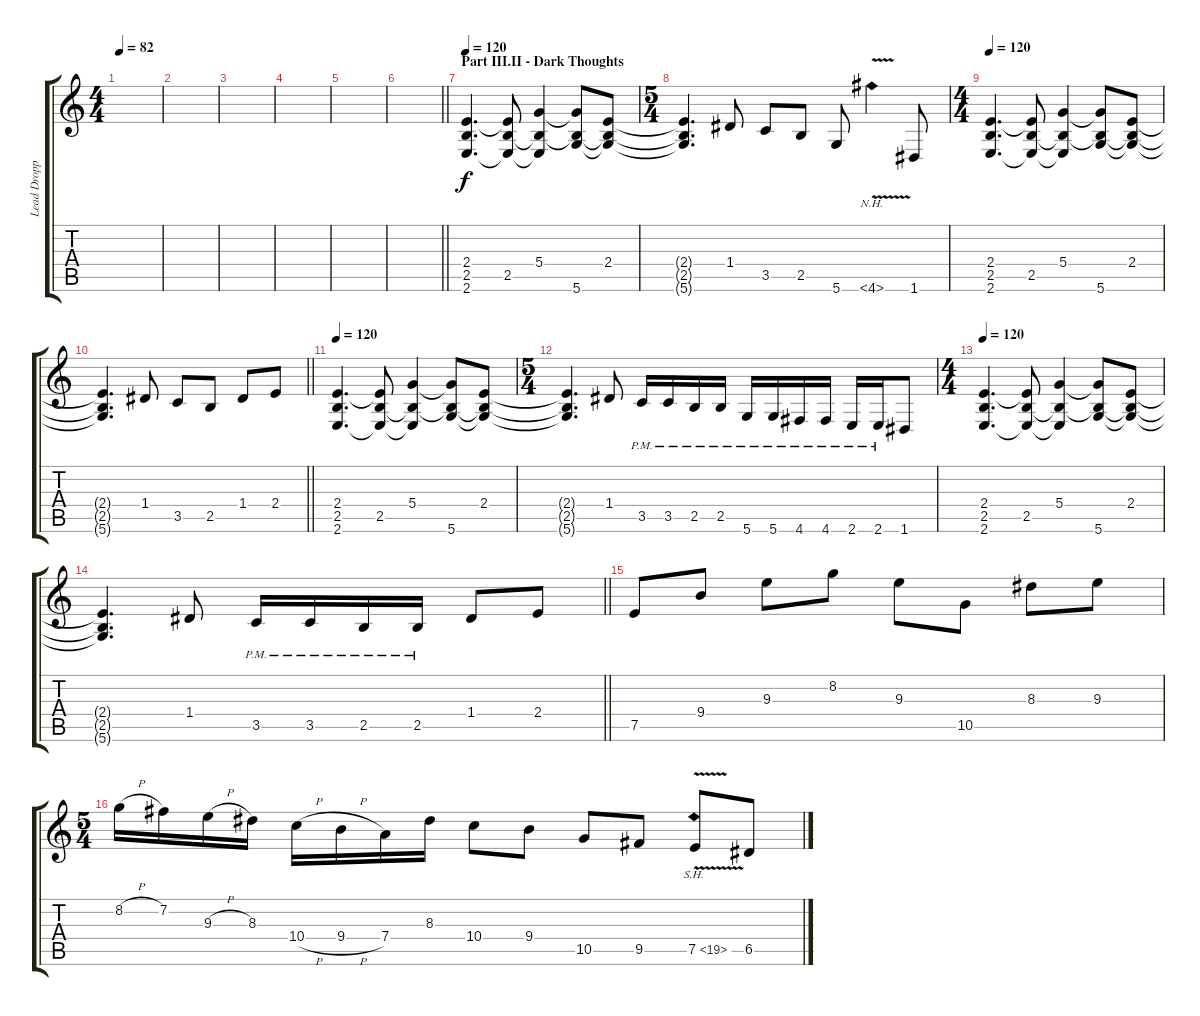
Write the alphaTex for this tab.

\track ("Lead Dropped D " "Lead Dropp") {instrument distortionguitar}
\staff {score tabs}
\tuning (E4 B3 G3 D3 A2 D2) {hide}
\ts (4 4)
\tempo 82
\clef g2
\ks c
|
|
|
|
|
\barLineRight lightlight
|
\section ("" "Part III.II - Dark Thoughts")
\tempo 120
(2.4 2.5 2.6).4{d} (2.4{t} 2.5 2.6{t}).8 (5.4 2.5{t} 2.6{t}).4 (5.4{t} 2.5{t} 5.6).8 (2.4 2.5{t} 5.6{t}).8 |
\ts (5 4)
(2.4{t} 2.5{t} 5.6{t}).4{d} 1.4.8 3.5.8 2.5.8 5.6.8 4.6{nh v}.4 1.6.8 |
\ts (4 4)
\tempo 120
(2.4 2.5 2.6).4{d} (2.4{t} 2.5 2.6{t}).8 (5.4 2.5{t} 2.6{t}).4 (5.4{t} 2.5{t} 5.6).8 (2.4 2.5{t} 5.6{t}).8 |
\barLineRight lightlight
(2.4{t} 2.5{t} 5.6{t}).4{d} 1.4.8 3.5.8 2.5.8 1.4.8 2.4.8 |
\tempo 120
(2.4 2.5 2.6).4{d} (2.4{t} 2.5 2.6{t}).8 (5.4 2.5{t} 2.6{t}).4 (5.4{t} 2.5{t} 5.6).8 (2.4 2.5{t} 5.6{t}).8 |
\ts (5 4)
(2.4{t} 2.5{t} 5.6{t}).4{d} 1.4.8 3.5{pm}.16 3.5{pm}.16 2.5{pm}.16 2.5{pm}.16 5.6{pm}.16 5.6{pm}.16 4.6{pm}.16 4.6{pm}.16 2.6{pm}.16 2.6{pm}.16 1.6.8 |
\ts (4 4)
\tempo 120
(2.4 2.5 2.6).4{d} (2.4{t} 2.5 2.6{t}).8 (5.4 2.5{t} 2.6{t}).4 (5.4{t} 2.5{t} 5.6).8 (2.4 2.5{t} 5.6{t}).8 |
\barLineRight lightlight
(2.4{t} 2.5{t} 5.6{t}).4{d} 1.4.8 3.5{pm}.16 3.5{pm}.16 2.5{pm}.16 2.5{pm}.16 1.4.8 2.4.8 |
\section ("" "")
7.5.8 9.4.8 9.3.8 8.2.8 9.3.8 10.5.8 8.3.8 9.3.8 |
\ts (5 4)
8.2{h}.16 7.2.16 9.3{h}.16 8.3.16 10.4{h}.16 9.4{h}.16 7.4.16 8.3.16 10.4.8 9.4.8 10.5.8 9.5.8 7.5{sh 12 v}.8 6.5.8
